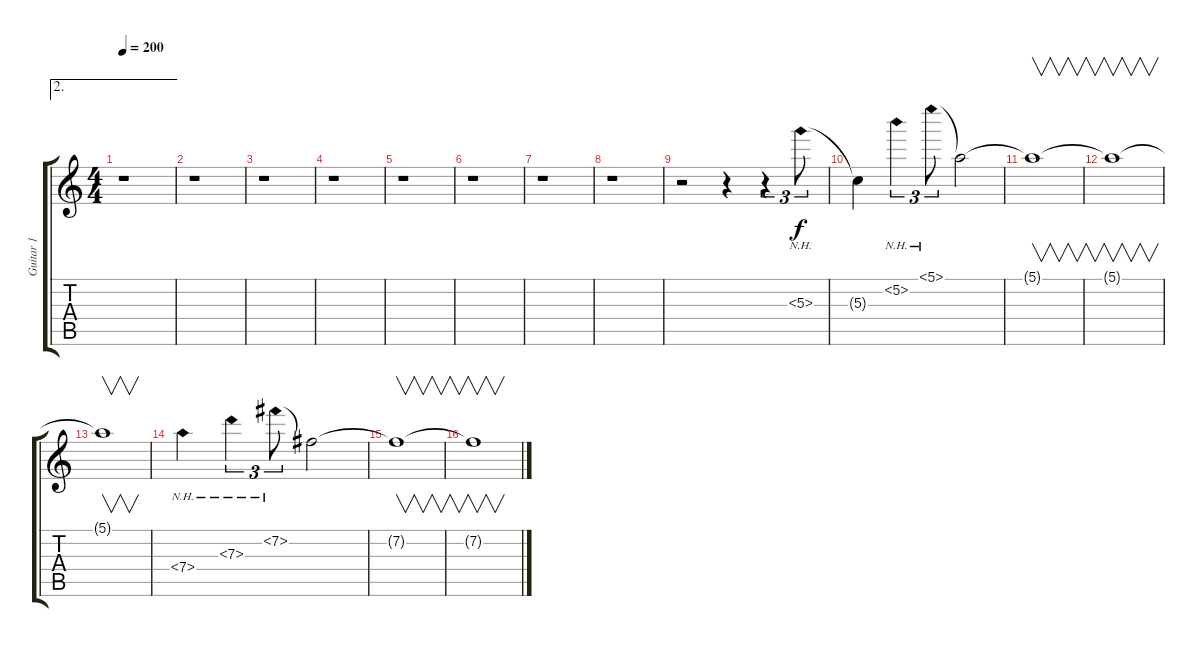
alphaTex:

\track ("Guitar 1" "Guitar 1") {instrument distortionguitar}
\staff {score tabs}
\tuning (E4 B3 G3 D3 A2 E2) {hide}
\ae 2
\ts (4 4)
\tempo 200
\clef g2
\ks c
r.1{dy f} |
r.1 |
r.1 |
r.1 |
r.1 |
r.1 |
r.1 |
r.1 |
r.2 r.4 r.4{tu (3 2)} 5.3{nh}.8{tu (3 2)} |
5.3{t}.4 5.2{nh}.4{tu (3 2)} 5.1{nh}.8{tu (3 2)} 5.1{t}.2 |
5.1{t}.1{v} |
5.1{t}.1{v} |
5.1{t}.1{v} |
7.4{nh}.4 7.3{nh}.4{tu (3 2)} 7.2{nh}.8{tu (3 2)} 7.2{t}.2 |
7.2{t}.1{v} |
7.2{t}.1{v}
